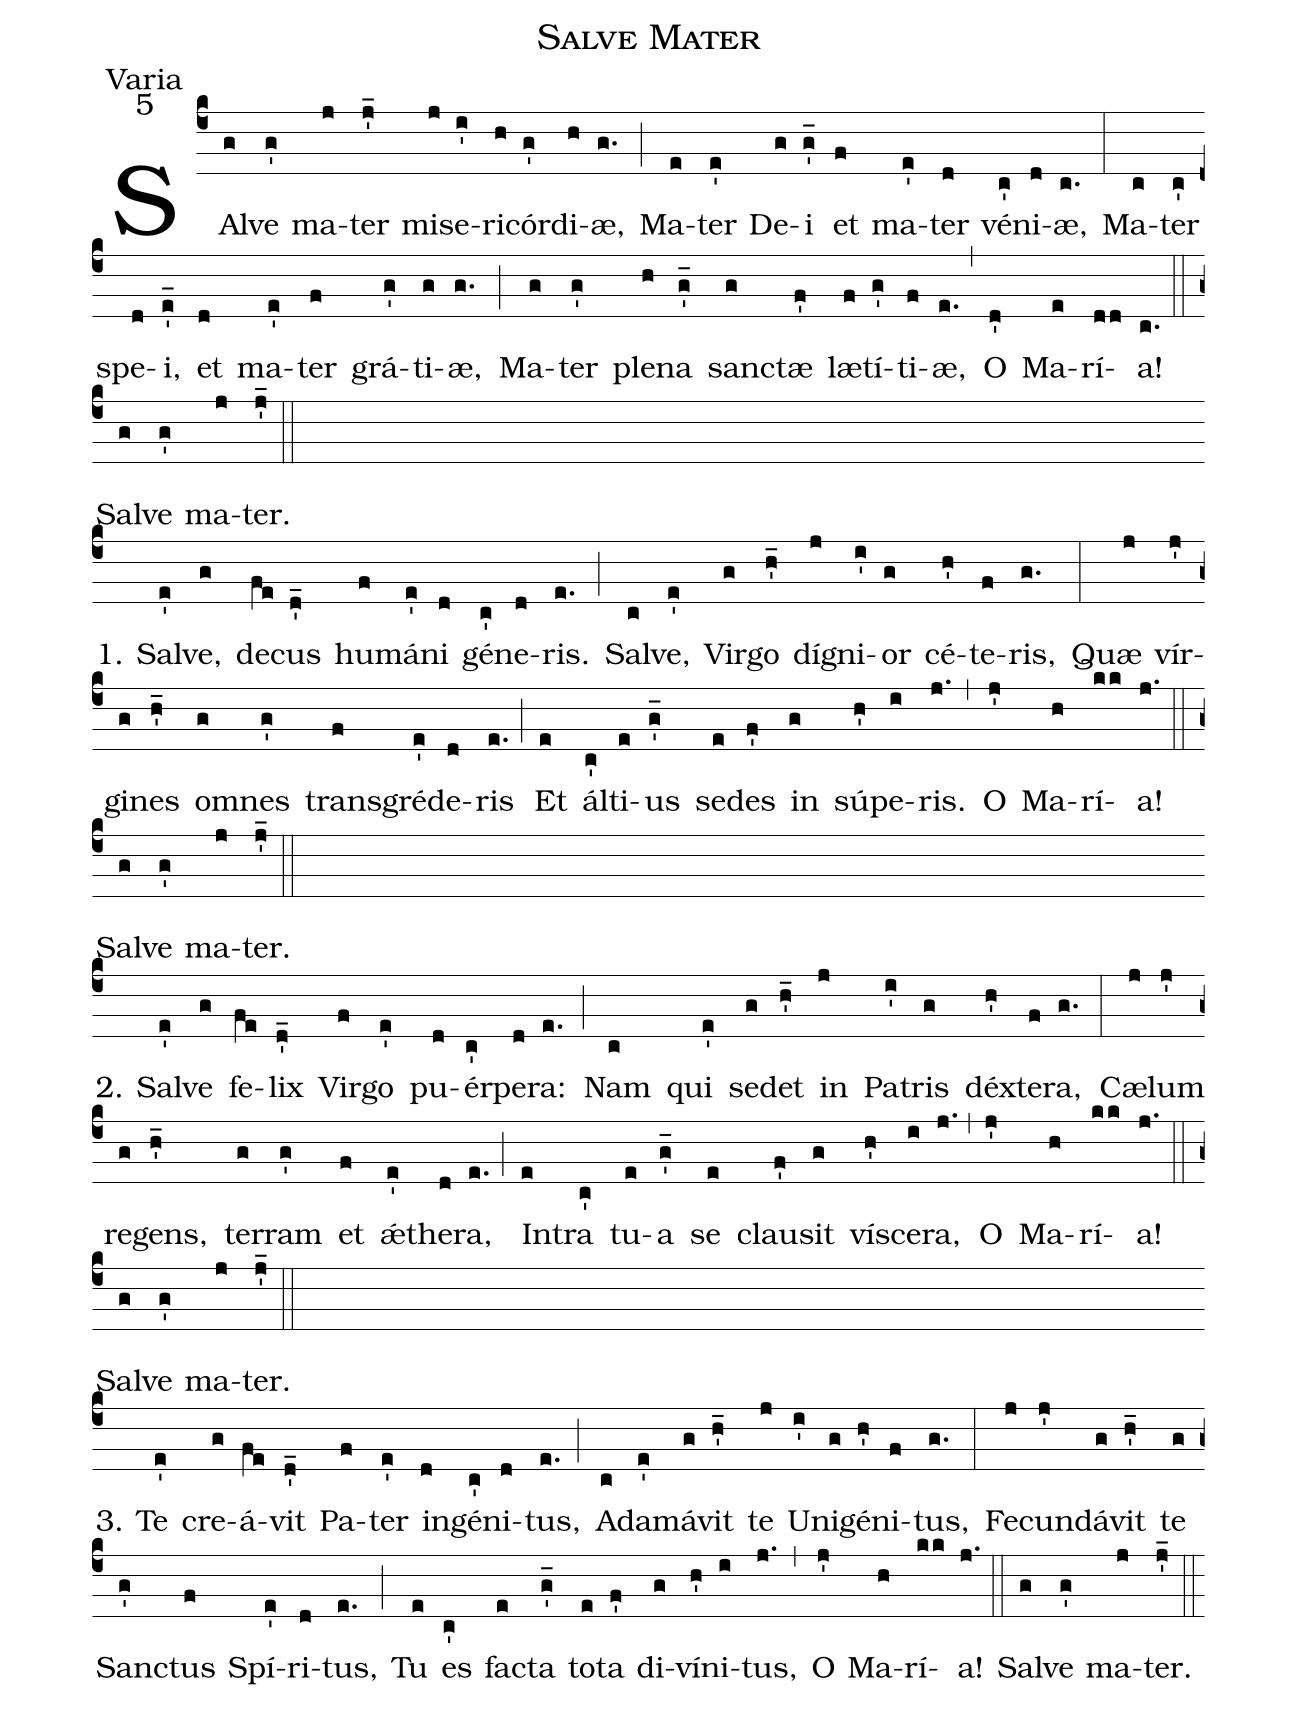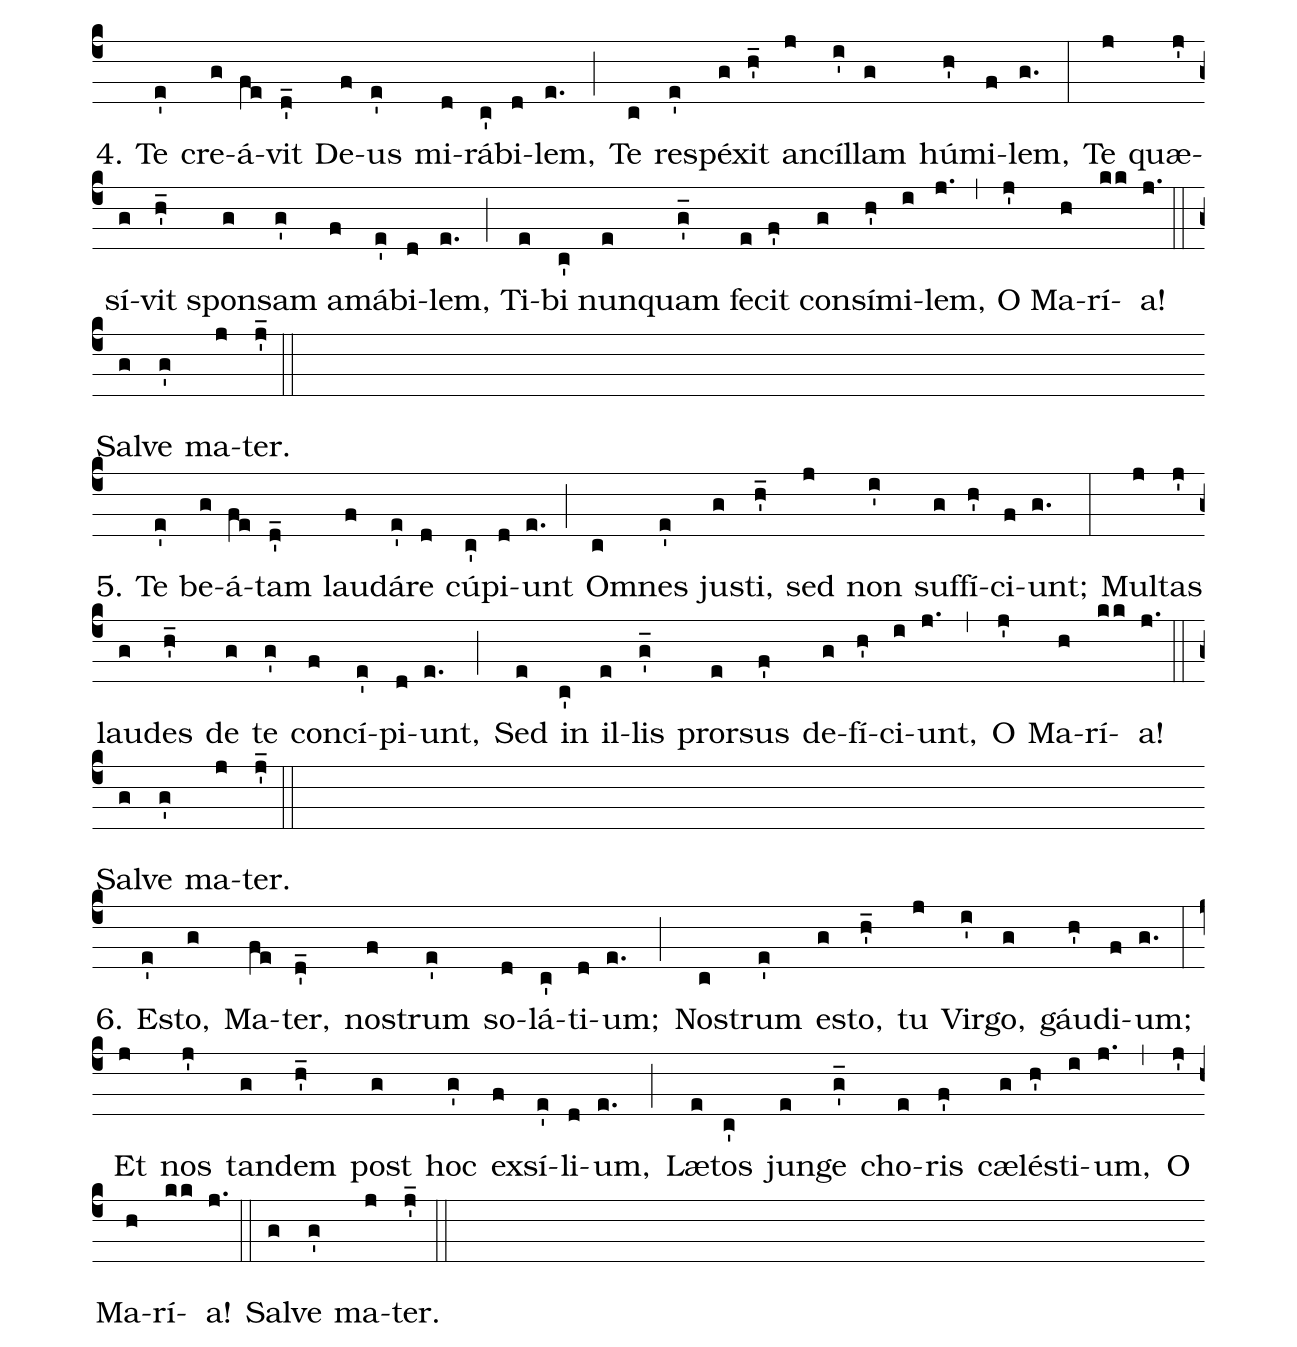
name: Salve Mater;
office-part: Varia;
mode: 5;
%%
(c4) SAl(g)ve(g') ma(j)ter(j_') mi(j)se(i')ri(h)cór(g')di(h)æ,(g.) (;)
Ma(e)ter(e') De(g)i(g'_) et(f) ma(e')ter(d) vé(c')ni(d)æ,(c.) (:)
Ma(c)ter(c') spe(d)i,(e'_) et(d) ma(e')ter(f) grá(g')ti(g)æ,(g.) (;)
Ma(g)ter(g') ple(h)na(g'_) sanc(g)tæ(f') læ(f)tí(g')ti(f)æ,(e.) (,)
O(d') Ma(e)rí(dd)a!(c.) (::)
Sal(g)ve(g') ma(j)ter.(j_') (::Z-)
1. Sal(e')ve,(g) de(fe)cus(d_') hu(f)má(e')ni(d) gé(c')ne(d)ris.(e.) (;)
Sal(c)ve,(e') Vir(g)go(h_') dí(j)gni(i')or(g) cé(h')te(f)ris,(g.) (:)
Quæ(j) vír(j')gi(g)nes(h_') om(g)nes(g') trans(f)gré(e')de(d)ris(e.) (;)
Et(e) ál(c')ti(e)us(g'_) se(e)des(f') in(g) sú(h')pe(i)ris.(j.) (,)
O(j') Ma(h)rí(kk)a!(j.) (::)
Sal(g)ve(g') ma(j)ter.(j_') (::Z-)
2. Sal(e')ve(g) fe(fe)lix(d_') Vir(f)go(e') pu(d)ér(c')pe(d)ra:(e.) (;)
Nam(c) qui(e') se(g)det(h_') in(j) Pa(i')tris(g) déx(h')te(f)ra,(g.) (:)
Cæ(j)lum(j') re(g)gens,(h_') ter(g)ram(g') et(f) ǽ(e')the(d)ra,(e.) (;)
In(e)tra(c') tu(e)a(g'_) se(e) clau(f')sit(g) ví(h')sce(i)ra,(j.) (,)
O(j') Ma(h)rí(kk)a!(j.) (::)
Sal(g)ve(g') ma(j)ter.(j_') (::Z-)
3. Te(e') cre(g)á(fe)vit(d_') Pa(f)ter(e') in(d)gé(c')ni(d)tus,(e.) (;)
Ad(c)a(e')má(g)vit(h_') te(j) U(i')ni(g)gé(h')ni(f)tus,(g.) (:)
Fe(j)cun(j')dá(g)vit(h_') te(g) Sanc(g')tus(f) Spí(e')ri(d)tus,(e.) (;)
Tu(e) es(c') fac(e)ta(g'_) to(e)ta(f') di(g)ví(h')ni(i)tus,(j.) (,)
O(j') Ma(h)rí(kk)a!(j.) (::)
Sal(g)ve(g') ma(j)ter.(j_') (::Z-)
4. Te(e') cre(g)á(fe)vit(d_') De(f)us(e') mi(d)rá(c')bi(d)lem,(e.) (;)
Te(c) re(e')spé(g)xit(h_') an(j)cíl(i')lam(g) hú(h')mi(f)lem,(g.) (:)
Te(j) quæ(j')sí(g)vit(h_') spon(g)sam(g') a(f)má(e')bi(d)lem,(e.) (;)
Ti(e)bi(c') nun(e)quam(g'_) fe(e)cit(f') con(g)sí(h')mi(i)lem,(j.) (,)
O(j') Ma(h)rí(kk)a!(j.) (::)
Sal(g)ve(g') ma(j)ter.(j_') (::Z-)
5. Te(e') be(g)á(fe)tam(d_') lau(f)dá(e')re(d) cú(c')pi(d)unt(e.) (;)
Om(c)nes(e') jus(g)ti,(h_') sed(j) non(i') suf(g)fí(h')ci(f)unt;(g.) (:)
Mul(j)tas(j') lau(g)des(h_') de(g) te(g') con(f)cí(e')pi(d)unt,(e.) (;)
Sed(e) in(c') il(e)lis(g'_) pror(e)sus(f') de(g)fí(h')ci(i)unt,(j.) (,)
O(j') Ma(h)rí(kk)a!(j.) (::)
Sal(g)ve(g') ma(j)ter.(j_') (::Z-)
6. Es(e')to,(g) Ma(fe)ter,(d_') nos(f)trum(e') so(d)lá(c')ti(d)um;(e.) (;)
Nos(c)trum(e') es(g)to,(h_') tu(j) Vir(i')go,(g) gáu(h')di(f)um;(g.) (:)
Et(j) nos(j') tan(g)dem(h_') post(g) hoc(g') ex(f)sí(e')li(d)um,(e.) (;)
Læ(e)tos(c') jun(e)ge(g'_) cho(e)ris(f') cæ(g)lés(h')ti(i)um,(j.) (,)
O(j') Ma(h)rí(kk)a!(j.) (::)
Sal(g)ve(g') ma(j)ter.(j_') (::)
